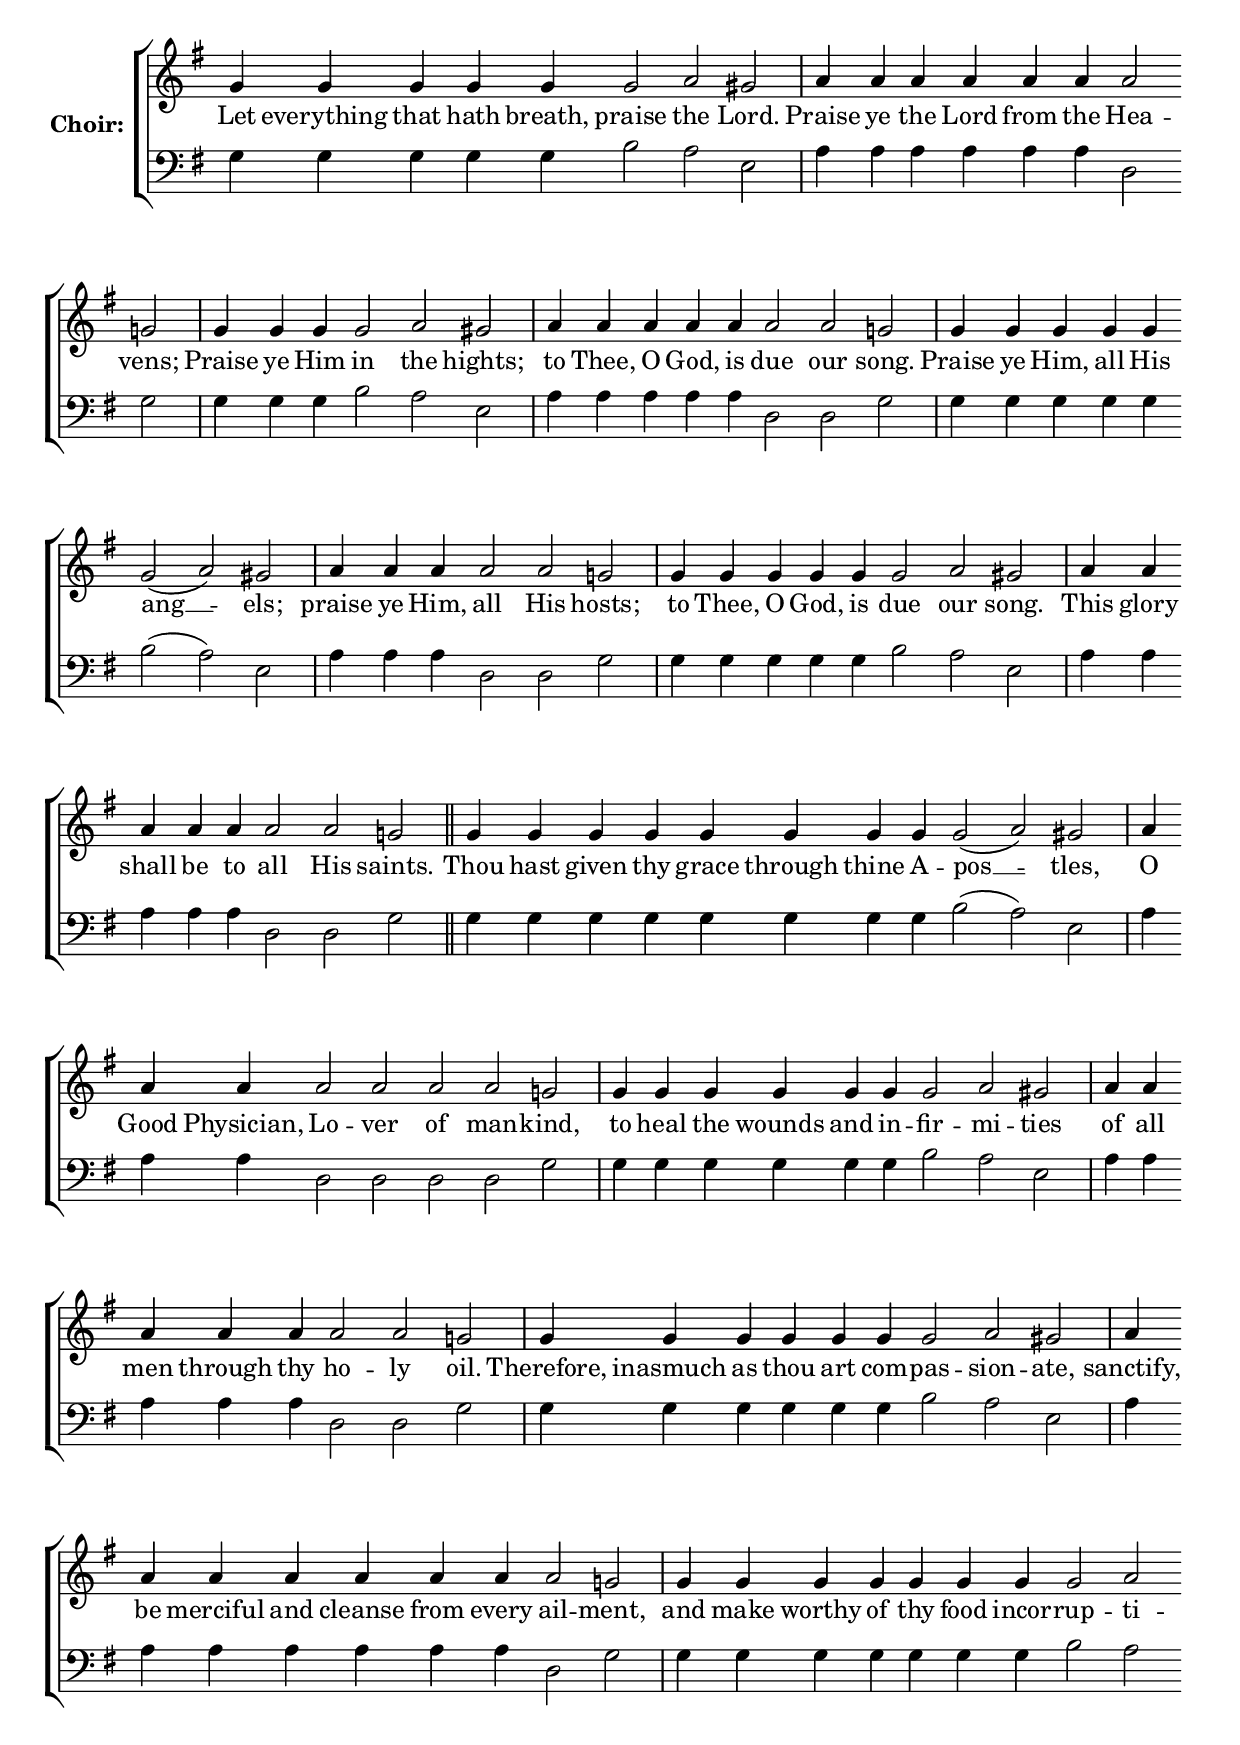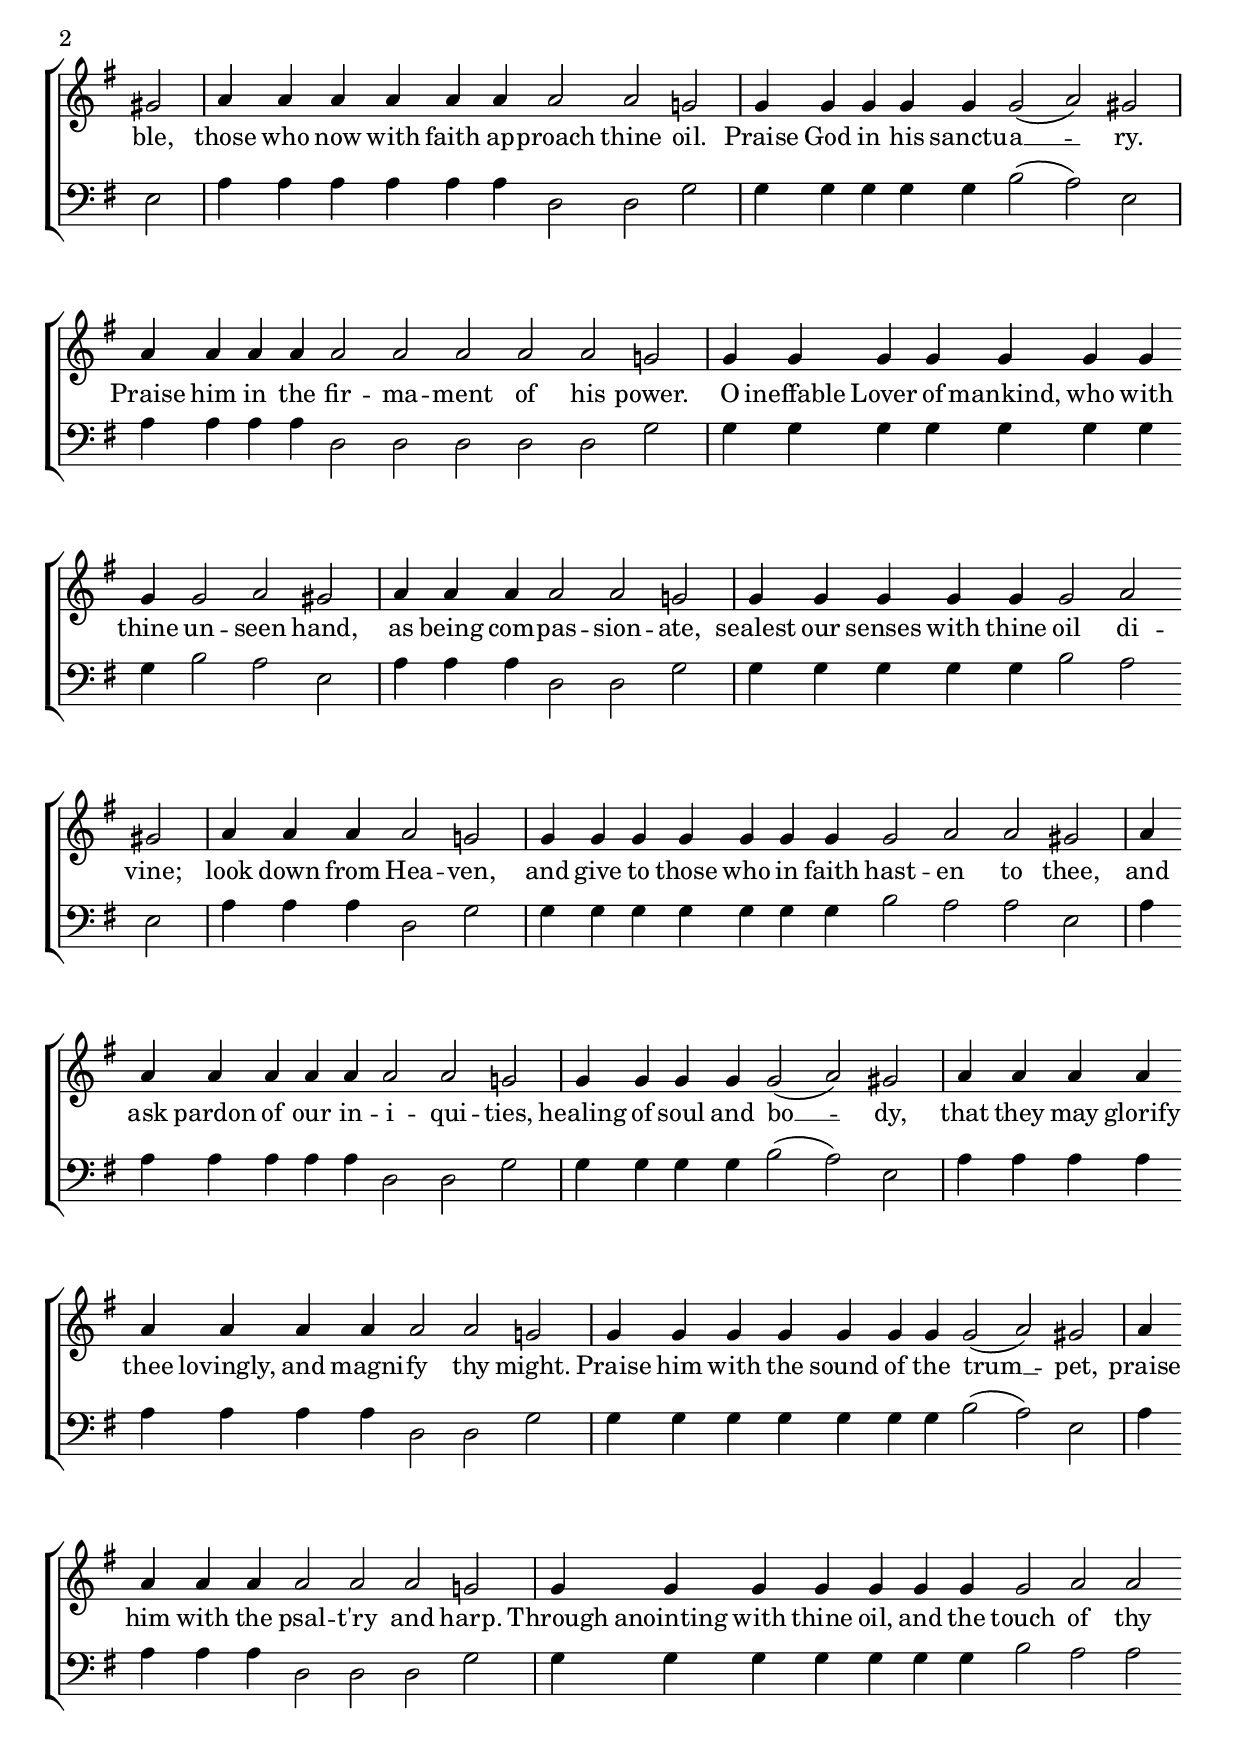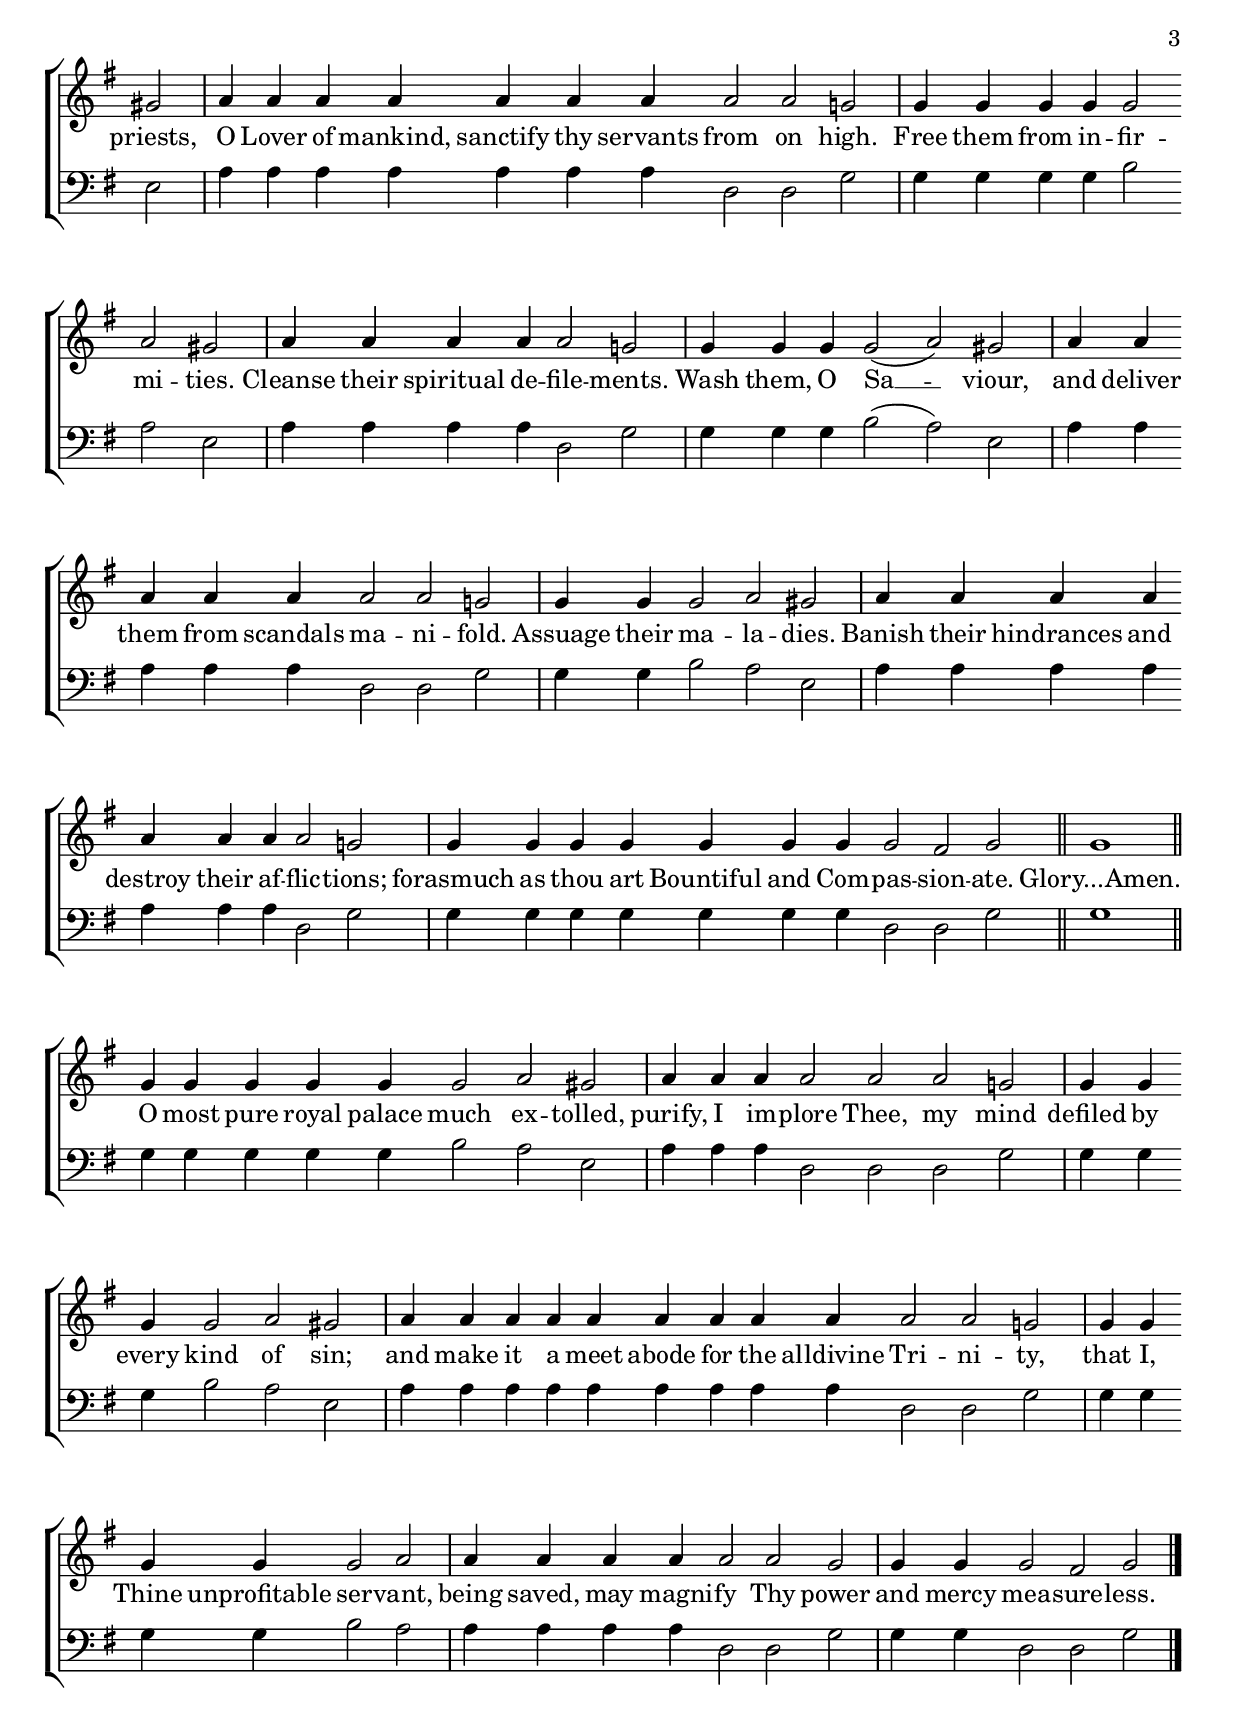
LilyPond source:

\version "2.16.2"

% =======================
% Global Variables
% =======================
alignleft = \once \override LyricText #'self-alignment-X = #-1

% =======================
% Score for At Lauds, Prosomia, Tone 4 \"You have given as a sign\" 
% =======================
%
% voices
%
Sop = {
	\bar "" g'4 \bar "" g'4 \bar "" g'4 \bar "" g'4 \bar "" g'4 \bar "" g'2 \bar "" a'2 \bar "" gis' \bar "|" a'4 \bar "" a'4 \bar "" a'4 \bar "" a'4 \bar "" a'4 \bar "" a'4 \bar "" a'2 \bar "" g'2 \bar "|" g'4 \bar "" g'4 \bar "" g'4 \bar "" g'2 \bar "" a'2 \bar "" gis' \bar "|" a'4 \bar "" a'4 \bar "" a'4 \bar "" a'4 \bar "" a'4 \bar "" a'2 \bar "" a'2 \bar "" g'2 \bar "|" g'4 \bar "" g'4 \bar "" g'4 \bar "" g'4 \bar "" g'4 \bar "" g'2 ( a'2 ) \bar "" gis' \bar "|" a'4 \bar "" a'4 \bar "" a'4 \bar "" a'2 \bar "" a'2 \bar "" g'2 \bar "|" g'4 \bar "" g'4 \bar "" g'4 \bar "" g'4 \bar "" g'4 \bar "" g'2 \bar "" a'2 \bar "" gis' \bar "|" a'4 \bar "" a'4 \bar "" a'4 \bar "" a'4 \bar "" a'4 \bar "" a'2 \bar "" a'2 \bar "" g'2 \bar "||" g'4 \bar "" g'4 \bar "" g'4 \bar "" g'4 \bar "" g'4 \bar "" g'4 \bar "" g'4 \bar "" g'4 \bar "" g'2 ( a'2 ) \bar "" gis' \bar "|" a'4 \bar "" a'4 \bar "" a'4 \bar "" a'2 \bar "" a'2 \bar "" a'2 \bar "" a'2 \bar "" g'2 \bar "|" g'4 \bar "" g'4 \bar "" g'4 \bar "" g'4 \bar "" g'4 \bar "" g'4 \bar "" g'2 \bar "" a'2 \bar "" gis' \bar "|" a'4 \bar "" a'4 \bar "" a'4 \bar "" a'4 \bar "" a'4 \bar "" a'2 \bar "" a'2 \bar "" g'2 \bar "|" g'4 \bar "" g'4 \bar "" g'4 \bar "" g'4 \bar "" g'4 \bar "" g'4 \bar "" g'2 \bar "" a'2 \bar "" gis' \bar "|" a'4 \bar "" a'4 \bar "" a'4 \bar "" a'4 \bar "" a'4 \bar "" a'4 \bar "" a'4 \bar "" a'2 \bar "" g'2 \bar "|" g'4 \bar "" g'4 \bar "" g'4 \bar "" g'4 \bar "" g'4 \bar "" g'4 \bar "" g'4 \bar "" g'2 \bar "" a'2 \bar "" gis' \bar "|" a'4 \bar "" a'4 \bar "" a'4 \bar "" a'4 \bar "" a'4 \bar "" a'4 \bar "" a'2 \bar "" a'2 \bar "" g'2 \bar "|" g'4 \bar "" g'4 \bar "" g'4 \bar "" g'4 \bar "" g'4 \bar "" g'2 ( a'2 ) \bar "" gis' \bar "|" a'4 \bar "" a'4 \bar "" a'4 \bar "" a'4 \bar "" a'2 \bar "" a'2 \bar "" a'2 \bar "" a'2 \bar "" a'2 \bar "" g'2 \bar "|" g'4 \bar "" g'4 \bar "" g'4 \bar "" g'4 \bar "" g'4 \bar "" g'4 \bar "" g'4 \bar "" g'4 \bar "" g'2 \bar "" a'2 \bar "" gis' \bar "|" a'4 \bar "" a'4 \bar "" a'4 \bar "" a'2 \bar "" a'2 \bar "" g'2 \bar "|" g'4 \bar "" g'4 \bar "" g'4 \bar "" g'4 \bar "" g'4 \bar "" g'2 \bar "" a'2 \bar "" gis' \bar "|" a'4 \bar "" a'4 \bar "" a'4 \bar "" a'2 \bar "" g'2 \bar "|" g'4 \bar "" g'4 \bar "" g'4 \bar "" g'4 \bar "" g'4 \bar "" g'4 \bar "" g'4 \bar "" g'2 \bar "" a'2 \bar "" a'2 \bar "" gis' \bar "|" a'4 \bar "" a'4 \bar "" a'4 \bar "" a'4 \bar "" a'4 \bar "" a'4 \bar "" a'2 \bar "" a'2 \bar "" g'2 \bar "|" g'4 \bar "" g'4 \bar "" g'4 \bar "" g'4 \bar "" g'2 ( a'2 ) \bar "" gis' \bar "|" a'4 \bar "" a'4 \bar "" a'4 \bar "" a'4 \bar "" a'4 \bar "" a'4 \bar "" a'4 \bar "" a'4 \bar "" a'2 \bar "" a'2 \bar "" g'2 \bar "|" g'4 \bar "" g'4 \bar "" g'4 \bar "" g'4 \bar "" g'4 \bar "" g'4 \bar "" g'4 \bar "" g'2 ( a'2 ) \bar "" gis' \bar "|" a'4 \bar "" a'4 \bar "" a'4 \bar "" a'4 \bar "" a'2 \bar "" a'2 \bar "" a'2 \bar "" g'2 \bar "|" g'4 \bar "" g'4 \bar "" g'4 \bar "" g'4 \bar "" g'4 \bar "" g'4 \bar "" g'4 \bar "" g'2 \bar "" a'2 \bar "" a'2 \bar "" gis' \bar "|" a'4 \bar "" a'4 \bar "" a'4 \bar "" a'4 \bar "" a'4 \bar "" a'4 \bar "" a'4 \bar "" a'2 \bar "" a'2 \bar "" g'2 \bar "|" g'4 \bar "" g'4 \bar "" g'4 \bar "" g'4 \bar "" g'2 \bar "" a'2 \bar "" gis' \bar "|" a'4 \bar "" a'4 \bar "" a'4 \bar "" a'4 \bar "" a'2 \bar "" g'2 \bar "|" g'4 \bar "" g'4 \bar "" g'4 \bar "" g'2 ( a'2 ) \bar "" gis' \bar "|" a'4 \bar "" a'4 \bar "" a'4 \bar "" a'4 \bar "" a'4 \bar "" a'2 \bar "" a'2 \bar "" g'2 \bar "|" g'4 \bar "" g'4 \bar "" g'2 \bar "" a'2 \bar "" gis' \bar "|" a'4 \bar "" a'4 \bar "" a'4 \bar "" a'4 \bar "" a'4 \bar "" a'4 \bar "" a'4 \bar "" a'2 \bar "" g'2 \bar "|" g'4 \bar "" g'4 \bar "" g'4 \bar "" g'4 \bar "" g'4 \bar "" g'4 \bar "" g'4 \bar "" g'2 \bar "" fis'2 \bar "" g' \bar "||" g'1 \bar "||" g'4 \bar "" g'4 \bar "" g'4 \bar "" g'4 \bar "" g'4 \bar "" g'2 \bar "" a'2 \bar "" gis' \bar "|" a'4 \bar "" a'4 \bar "" a'4 \bar "" a'2 \bar "" a'2 \bar "" a'2 \bar "" g'2 \bar "|" g'4 \bar "" g'4 \bar "" g'4 \bar "" g'2 \bar "" a'2 \bar "" gis' \bar "|" a'4 \bar "" a'4 \bar "" a'4 \bar "" a'4 \bar "" a'4 \bar "" a'4 \bar "" a'4 \bar "" a'4 \bar "" a'4 \bar "" a'2 \bar "" a'2 \bar "" g'2 \bar "|" g'4 \bar "" g'4 \bar "" g'4 \bar "" g'4 \bar "" g'2 \bar "" a'2 \bar "|" a'4 \bar "" a'4 \bar "" a'4 \bar "" a'4 \bar "" a'2 \bar "" a'2 \bar "" g'2 \bar "|" g'4 \bar "" g'4 \bar "" g'2 \bar "" fis'2 \bar "" g' \bar "|." 
}

Bass = {
	\bar "" g4 \bar "" g4 \bar "" g4 \bar "" g4 \bar "" g4 \bar "" b2 \bar "" a2 \bar "" e2 \bar "|" a4 \bar "" a4 \bar "" a4 \bar "" a4 \bar "" a4 \bar "" a4 \bar "" d2 \bar "" g2 \bar "|" g4 \bar "" g4 \bar "" g4 \bar "" b2 \bar "" a2 \bar "" e2 \bar "|" a4 \bar "" a4 \bar "" a4 \bar "" a4 \bar "" a4 \bar "" d2 \bar "" d2 \bar "" g2 \bar "|" g4 \bar "" g4 \bar "" g4 \bar "" g4 \bar "" g4 \bar "" b2 ( a2 ) \bar "" e2 \bar "|" a4 \bar "" a4 \bar "" a4 \bar "" d2 \bar "" d2 \bar "" g2 \bar "|" g4 \bar "" g4 \bar "" g4 \bar "" g4 \bar "" g4 \bar "" b2 \bar "" a2 \bar "" e2 \bar "|" a4 \bar "" a4 \bar "" a4 \bar "" a4 \bar "" a4 \bar "" d2 \bar "" d2 \bar "" g2 \bar "||" g4 \bar "" g4 \bar "" g4 \bar "" g4 \bar "" g4 \bar "" g4 \bar "" g4 \bar "" g4 \bar "" b2 ( a2 ) \bar "" e2 \bar "|" a4 \bar "" a4 \bar "" a4 \bar "" d2 \bar "" d2 \bar "" d2 \bar "" d2 \bar "" g2 \bar "|" g4 \bar "" g4 \bar "" g4 \bar "" g4 \bar "" g4 \bar "" g4 \bar "" b2 \bar "" a2 \bar "" e2 \bar "|" a4 \bar "" a4 \bar "" a4 \bar "" a4 \bar "" a4 \bar "" d2 \bar "" d2 \bar "" g2 \bar "|" g4 \bar "" g4 \bar "" g4 \bar "" g4 \bar "" g4 \bar "" g4 \bar "" b2 \bar "" a2 \bar "" e2 \bar "|" a4 \bar "" a4 \bar "" a4 \bar "" a4 \bar "" a4 \bar "" a4 \bar "" a4 \bar "" d2 \bar "" g2 \bar "|" g4 \bar "" g4 \bar "" g4 \bar "" g4 \bar "" g4 \bar "" g4 \bar "" g4 \bar "" b2 \bar "" a2 \bar "" e2 \bar "|" a4 \bar "" a4 \bar "" a4 \bar "" a4 \bar "" a4 \bar "" a4 \bar "" d2 \bar "" d2 \bar "" g2 \bar "|" g4 \bar "" g4 \bar "" g4 \bar "" g4 \bar "" g4 \bar "" b2 ( a2 ) \bar "" e2 \bar "|" a4 \bar "" a4 \bar "" a4 \bar "" a4 \bar "" d2 \bar "" d2 \bar "" d2 \bar "" d2 \bar "" d2 \bar "" g2 \bar "|" g4 \bar "" g4 \bar "" g4 \bar "" g4 \bar "" g4 \bar "" g4 \bar "" g4 \bar "" g4 \bar "" b2 \bar "" a2 \bar "" e2 \bar "|" a4 \bar "" a4 \bar "" a4 \bar "" d2 \bar "" d2 \bar "" g2 \bar "|" g4 \bar "" g4 \bar "" g4 \bar "" g4 \bar "" g4 \bar "" b2 \bar "" a2 \bar "" e2 \bar "|" a4 \bar "" a4 \bar "" a4 \bar "" d2 \bar "" g2 \bar "|" g4 \bar "" g4 \bar "" g4 \bar "" g4 \bar "" g4 \bar "" g4 \bar "" g4 \bar "" b2 \bar "" a2 \bar "" a2 \bar "" e2 \bar "|" a4 \bar "" a4 \bar "" a4 \bar "" a4 \bar "" a4 \bar "" a4 \bar "" d2 \bar "" d2 \bar "" g2 \bar "|" g4 \bar "" g4 \bar "" g4 \bar "" g4 \bar "" b2 ( a2 ) \bar "" e2 \bar "|" a4 \bar "" a4 \bar "" a4 \bar "" a4 \bar "" a4 \bar "" a4 \bar "" a4 \bar "" a4 \bar "" d2 \bar "" d2 \bar "" g2 \bar "|" g4 \bar "" g4 \bar "" g4 \bar "" g4 \bar "" g4 \bar "" g4 \bar "" g4 \bar "" b2 ( a2 ) \bar "" e2 \bar "|" a4 \bar "" a4 \bar "" a4 \bar "" a4 \bar "" d2 \bar "" d2 \bar "" d2 \bar "" g2 \bar "|" g4 \bar "" g4 \bar "" g4 \bar "" g4 \bar "" g4 \bar "" g4 \bar "" g4 \bar "" b2 \bar "" a2 \bar "" a2 \bar "" e2 \bar "|" a4 \bar "" a4 \bar "" a4 \bar "" a4 \bar "" a4 \bar "" a4 \bar "" a4 \bar "" d2 \bar "" d2 \bar "" g2 \bar "|" g4 \bar "" g4 \bar "" g4 \bar "" g4 \bar "" b2 \bar "" a2 \bar "" e2 \bar "|" a4 \bar "" a4 \bar "" a4 \bar "" a4 \bar "" d2 \bar "" g2 \bar "|" g4 \bar "" g4 \bar "" g4 \bar "" b2 ( a2 ) \bar "" e2 \bar "|" a4 \bar "" a4 \bar "" a4 \bar "" a4 \bar "" a4 \bar "" d2 \bar "" d2 \bar "" g2 \bar "|" g4 \bar "" g4 \bar "" b2 \bar "" a2 \bar "" e2 \bar "|" a4 \bar "" a4 \bar "" a4 \bar "" a4 \bar "" a4 \bar "" a4 \bar "" a4 \bar "" d2 \bar "" g2 \bar "|" g4 \bar "" g4 \bar "" g4 \bar "" g4 \bar "" g4 \bar "" g4 \bar "" g4 \bar "" d2 \bar "" d2 \bar "" g2 \bar "||" g1 \bar "||" g4 \bar "" g4 \bar "" g4 \bar "" g4 \bar "" g4 \bar "" b2 \bar "" a2 \bar "" e2 \bar "|" a4 \bar "" a4 \bar "" a4 \bar "" d2 \bar "" d2 \bar "" d2 \bar "" g2 \bar "|" g4 \bar "" g4 \bar "" g4 \bar "" b2 \bar "" a2 \bar "" e2 \bar "|" a4 \bar "" a4 \bar "" a4 \bar "" a4 \bar "" a4 \bar "" a4 \bar "" a4 \bar "" a4 \bar "" a4 \bar "" d2 \bar "" d2 \bar "" g2 \bar "|" g4 \bar "" g4 \bar "" g4 \bar "" g4 \bar "" b2 \bar "" a2 \bar "|" a4 \bar "" a4 \bar "" a4 \bar "" a4 \bar "" d2 \bar "" d2 \bar "" g2 \bar "|" g4 \bar "" g4 \bar "" d2 \bar "" d2 \bar "" g2 \bar "|." 
}


% =======================
% Lyrics
% =======================
words = \lyricmode {
	Let everything that hath breath, 
	praise 
	the 
	Lord. 
	Praise ye the Lord from the 
	Hea -- 
	vens; 
	Praise ye Him 
	in 
	the 
	hights; 
	to Thee, O God, is 
	due our 
	song. 
	Praise ye Him, all His 
	ang __ 
	-- els; 
	praise ye Him, 
	all His 
	hosts; 
	to Thee, O God, is 
	due 
	our 
	song. 
	This glory shall be to 
	all His 
	saints. 
	Thou hast given thy grace through thine A 
	-- pos __ 
	-- tles, 
	O Good Physician, 
	Lo -- ver of man -- 
	kind, 
	to heal the wounds and in -- 
	fir -- 
	mi -- 
	ties 
	of all men through thy 
	ho -- ly 
	oil. 
	Therefore, inasmuch as thou art com 
	-- pas 
	-- sion 
	-- ate, 
	sanctify, be merciful and cleanse from every 
	ail -- 
	ment, 
	and make worthy of thy food incor 
	-- rup 
	-- ti 
	-- ble, 
	those who now with faith ap -- 
	proach thine 
	oil. 
	Praise God in his sanctu 
	-- a __ 
	-- ry. 
	Praise him in the 
	fir -- ma -- ment of his 
	power. 
	O ineffable Lover of mankind, who with thine 
	un -- 
	seen 
	hand, 
	as being com 
	-- pas -- sion 
	-- ate, 
	sealest our senses with thine 
	oil 
	di -- 
	vine; 
	look down from 
	Hea -- 
	ven, 
	and give to those who in faith 
	hast -- 
	en to 
	thee, 
	and ask pardon of our in 
	-- i -- qui -- 
	ties, 
	healing of soul and 
	bo __ 
	-- dy, 
	that they may glorify thee lovingly, and magni -- 
	fy thy 
	might. 
	Praise him with the sound of the 
	trum __ 
	-- pet, 
	praise him with the 
	psal -- t'ry and 
	harp. 
	Through anointing with thine oil, and the 
	touch 
	of thy 
	priests, 
	O Lover of mankind, sanctify thy servants 
	from on 
	high. 
	Free them from in -- 
	fir -- 
	mi -- 
	ties. 
	Cleanse their spiritual de -- 
	file -- 
	ments. 
	Wash them, O 
	Sa __ 
	-- viour, 
	and deliver them from scandals 
	ma -- ni -- 
	fold. 
	Assuage their 
	ma -- 
	la -- 
	dies. 
	Banish their hindrances and destroy their af -- 
	flic -- 
	tions; 
	forasmuch as thou art Bountiful and Com -- 
	pas -- 
	sion -- 
	ate. 
	Glory...Amen. 
	O most pure royal palace 
	much 
	ex -- 
	tolled, 
	purify, I im -- 
	plore Thee, my 
	mind 
	defiled by every 
	kind 
	of 
	sin; 
	and make it a meet abode for the alldivine 
	Tri -- ni 
	-- ty, 
	that I, Thine unprofitable 
	ser -- 
	vant, 
	being saved, may magni 
	-- fy Thy 
	power 
	and mercy 
	mea -- 
	sure -- 
	less. 
}

\score {

% This produces a lilypond error, but still seems to render OK, so...
\header { title = "At Lauds, Prosomia, Tone 4 \"You have given as a sign\" " }

  \new ChoirStaff \with {
    instrumentName = \markup \bold "Choir:"
  }
  <<
    #(set-accidental-style 'neo-modern 'Score)
    \new Staff {
      \key g \major
      \cadenzaOn
      <<{
	  \new Voice = "Sop" {
	    %\voiceOne
	    \Sop
	  }
	}>>
    }
    \new Lyrics \lyricsto "Sop" { \words }
    \new Staff {
      \key g \major
      \clef bass
      \cadenzaOn
      <<{
	  \new Voice = "Bass" {
	    %\voiceOne
	    \Bass
	  }
	}>>
    }
  >>
}


% =======================
% Layout
% =======================
\layout {
  \context {
    \Score
    \remove "Bar_number_engraver"
  }
  \context {
    \Staff
    \remove "Time_signature_engraver"
  }
}			
